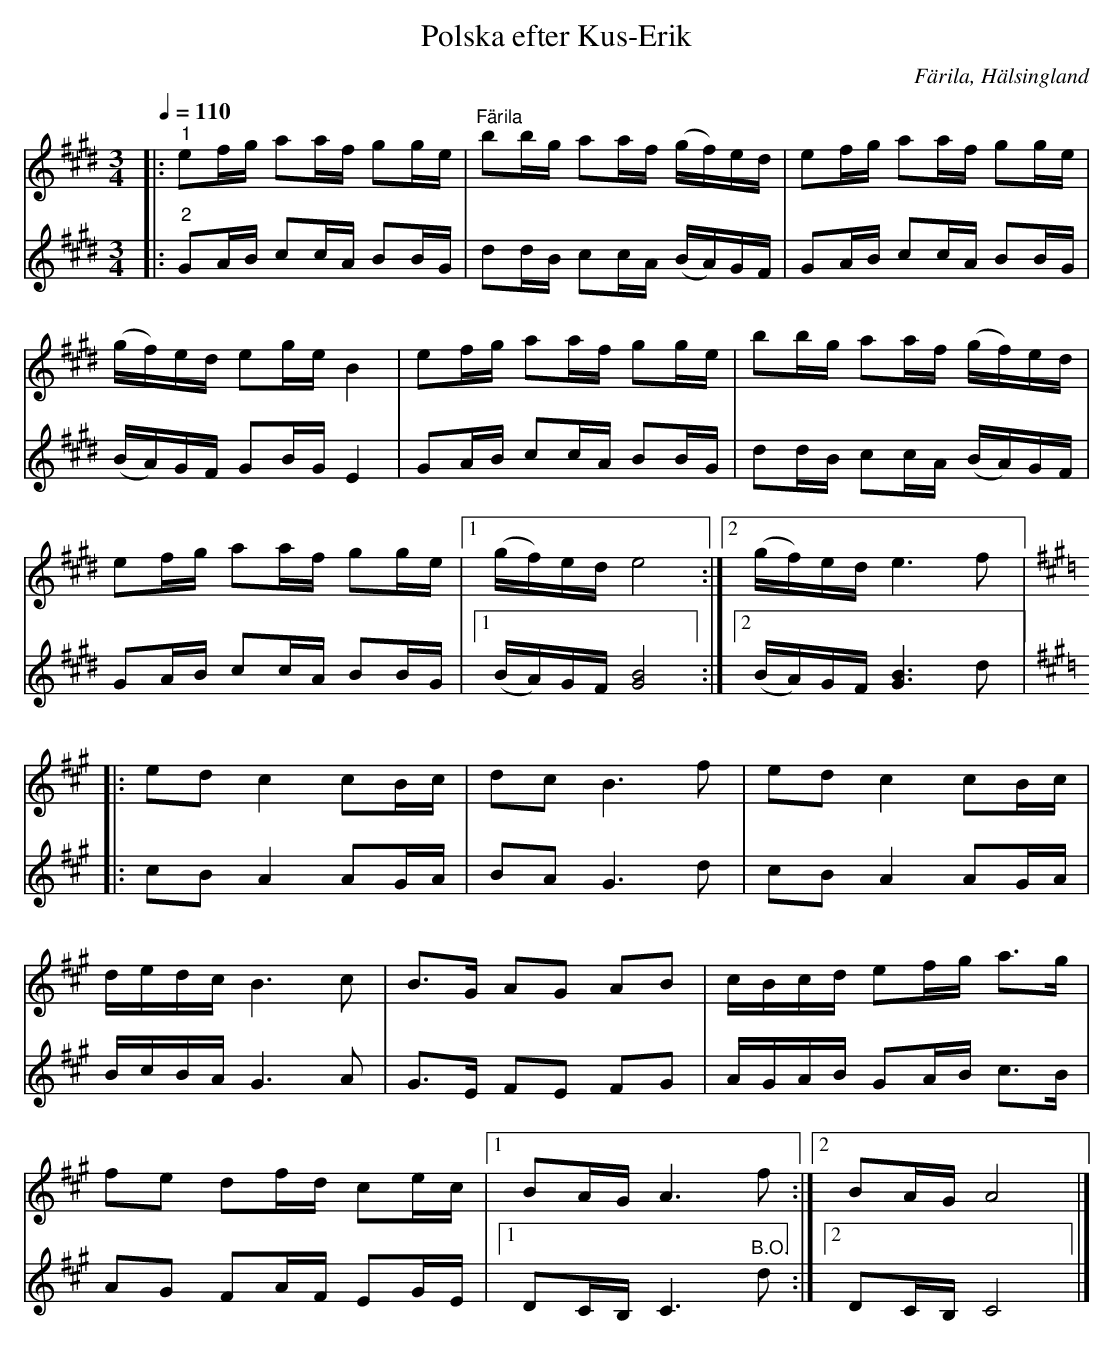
X:1
T:Polska efter Kus-Erik
O:Färila, Hälsingland
L:1/16
Q:1/4=110
M:3/4
K:E
V:1
|:"^1" e2fg a2af g2ge |"^Färila" b2bg a2af (gf)ed | e2fg a2af g2ge |
(gf)ed e2ge B4 | e2fg a2af g2ge | b2bg a2af (gf)ed |
e2fg a2af g2ge |1 (gf)ed e8 :|2 (gf)ed e6 f2 |:
[K:A] e2d2 c4 c2Bc | d2c2 B6 f2 | e2d2 c4 c2Bc |
dedc B6 c2 | B2>G2 A2G2 A2B2 | cBcd e2fg a2>g2 |
f2e2 d2fd c2ec |1 B2AG A6 f2 :|2 B2AG A8 |]
V:2
|:"^2" G2AB c2cA B2BG | d2dB c2cA (BA)GF | G2AB c2cA B2BG |
(BA)GF G2BG E4 | G2AB c2cA B2BG | d2dB c2cA (BA)GF |
G2AB c2cA B2BG |1 (BA)GF [GB]8 :|2 (BA)GF [GB]6 d2 |:
[K:A] c2B2 A4 A2GA | B2A2 G6 d2 | c2B2 A4 A2GA |
BcBA G6 A2 | G2>E2 F2E2 F2G2 | AGAB G2AB c2>B2 |
A2G2 F2AF E2GE |1 D2CB, C6"^B.O." d2 :|2 D2CB, C8 |]
